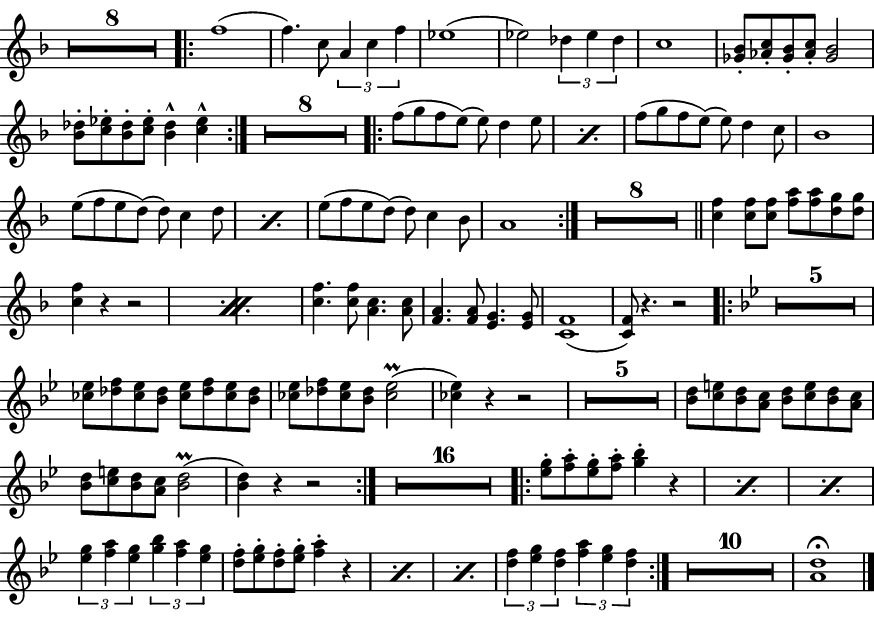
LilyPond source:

% LilyBin

\header { 
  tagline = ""  % removed 
} 

\paper { 
  #(set-paper-size "a6landscape")
  indent = 0\mm 
  left-margin = 0\mm 
  right-margin = 0\mm 
  bottom-margin = 0\mm 
  top-margin = 0\mm  
  ragged-last-bottom = ##f 
  page-count = #1
} 

#(set-global-staff-size 18) % Tamaño de Pentagramas

\score{
	{
	    \omit Staff.TimeSignature % Esconde 
	    \small % Tamaño fuente notas \huge \large \normalsize \small \tiny \teeny
	    \time 2/2
	    \key f \major
		\relative c' {
		  \compressFullBarRests
		  \override MultiMeasureRest.expand-limit = #3 % Silencios agrupados y simbolo cambiado
		  
		  R1*8

		  \repeat volta 2 {
		  	f'1( f4.) c8 \tuplet 3/2 {a4 c f}
		  	ees1( ees2) \tuplet 3/2 {des4 ees des}
		  	c1*2
		  	<< 
		  	{ bes8-. c-. bes-. c-. bes2 
		  		des8-. ees-. des-. ees-. des4-^ ees-^ }
		  	{ ges,8-. aes-. ges8-. aes-. ges2
		  		bes8-. c-. bes8-. c-. bes4-^ c-^ }
		  	>>
		  }

		  R1*8

		  \repeat volta 2 {
		  	\repeat percent 2 {f8( g f e)( e) d4 e8} 
		    f8( g f e)( e) d4 c8 bes1
		    \repeat percent 2 {e8( f e d)( d) c4 d8 }
		    e8( f e d)( d) c4 bes8 a1 
		  }

		  R1*8 \bar "||"

		  \repeat percent 2 {
		  	<f' c>4 <f c>8 <f c> <a f> <a f> <g d> <g d> <f c>4 r r2
		  }
		  << {f4. f8 c4. c8 a4. a8 g4. g8 
		  f1( f8) r4. r2} 
		  {c'4. c8 a4. a8 f4. f8 e4. e8 
		  c1( c8) r4. r2} >>
		  \key bes \major
		  \repeat volta 2 {
		  	R1*5
		  	<<
		  	{ ees'8 f ees des ees f ees des ees f ees des ees2^\prall( ees4) }
		  	{ ces8 des ces bes ces des ces bes ces des ces bes ces2(ces4) }
		  	>>
		  	r r2 
		  	R1*5
		  	<<
		  	{ d8 e d c d e d c d e d c d2^\prall( d4) }
		  	{ bes8 c bes a bes c bes a bes c bes a bes2(bes4) }
		  	>>
		  	r r2
		  }
		  R1*16

		  \repeat volta 2 {
		  	<< {
			  	\repeat percent 3 {g'8-. a-. g-. a-. bes4-. r}
			  	\tuplet 3/2 {g a g} \tuplet 3/2 {bes a g}
			  	\repeat percent 3 {f8-. g-. f-. g-. a4-. r}
			  	\tuplet 3/2 {f g f} \tuplet 3/2 {a g f}
		    } {
		    	\repeat percent 3 {ees8-. f-. ees-. f-. g4-. r}
			  	\tuplet 3/2 {ees f ees} \tuplet 3/2 {g f ees}
			  	\repeat percent 3 {d8-. ees-. d-. ees-. f4-. r}
			  	\tuplet 3/2 {d ees d} \tuplet 3/2 {f ees d}
		    } >>
		  }

		  R1*10

		  <d a>\fermata \bar "|."
		}
	}

	\layout{}
	% \midi{ \tempo 2 = 120 }
}